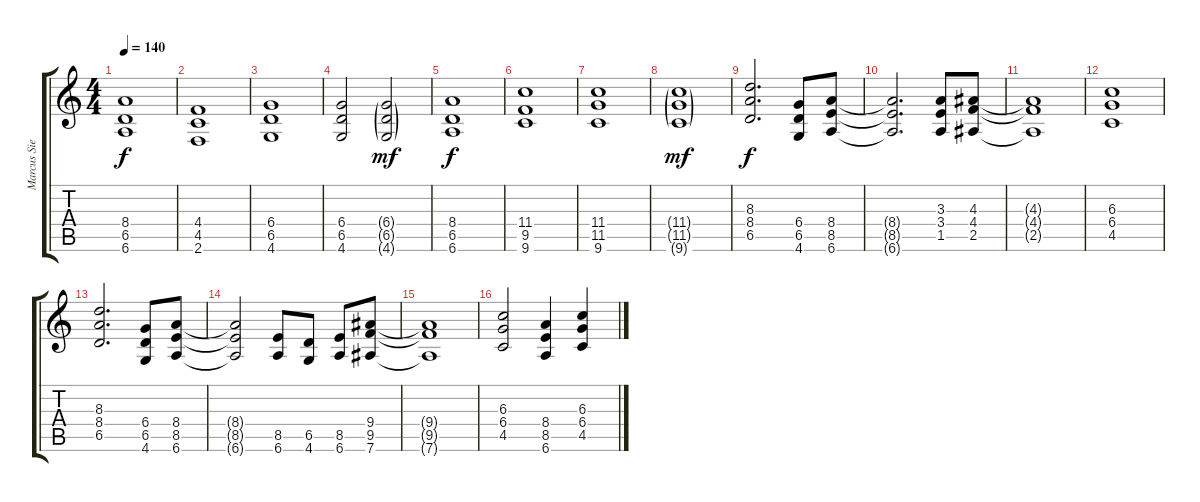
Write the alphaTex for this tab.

\track ("Marcus Siepen" "Marcus Sie") {instrument distortionguitar}
\staff {score tabs}
\tuning (Eb4 Bb3 Gb3 Db3 Ab2 Eb2) {hide}
\ts (4 4)
\tempo 140
\clef g2
\ks c
(8.4 6.5 6.6).1{dy f volume 13} |
(4.4 4.5 2.6).1 |
(6.4 6.5 4.6).1 |
(6.4 6.5 4.6).2 (6.4{g} 6.5{g} 4.6{g}).2{dy mf} |
(8.4 6.5 6.6).1{dy f} |
(11.4 9.5 9.6).1 |
(11.4 11.5 9.6).1 |
(11.4{g} 11.5{g} 9.6{g}).1{dy mf} |
(8.3 8.4 6.5).2{d dy f} (6.4 6.5 4.6).8 (8.4 8.5 6.6).8 |
(8.4{t} 8.5{t} 6.6{t}).2{d} (3.3 3.4 1.5).8 (4.3 4.4 2.5).8 |
(4.3{t} 4.4{t} 2.5{t}).1 |
(6.3 6.4 4.5).1 |
(8.3 8.4 6.5).2{d} (6.4 6.5 4.6).8 (8.4 8.5 6.6).8 |
(8.4{t} 8.5{t} 6.6{t}).2 (8.5 6.6).8 (6.5 4.6).8 (8.5 6.6).8 (9.4 9.5 7.6).8 |
(9.4{t} 9.5{t} 7.6{t}).1 |
(6.3 6.4 4.5).2 (8.4 8.5 6.6).4 (6.3 6.4 4.5).4
